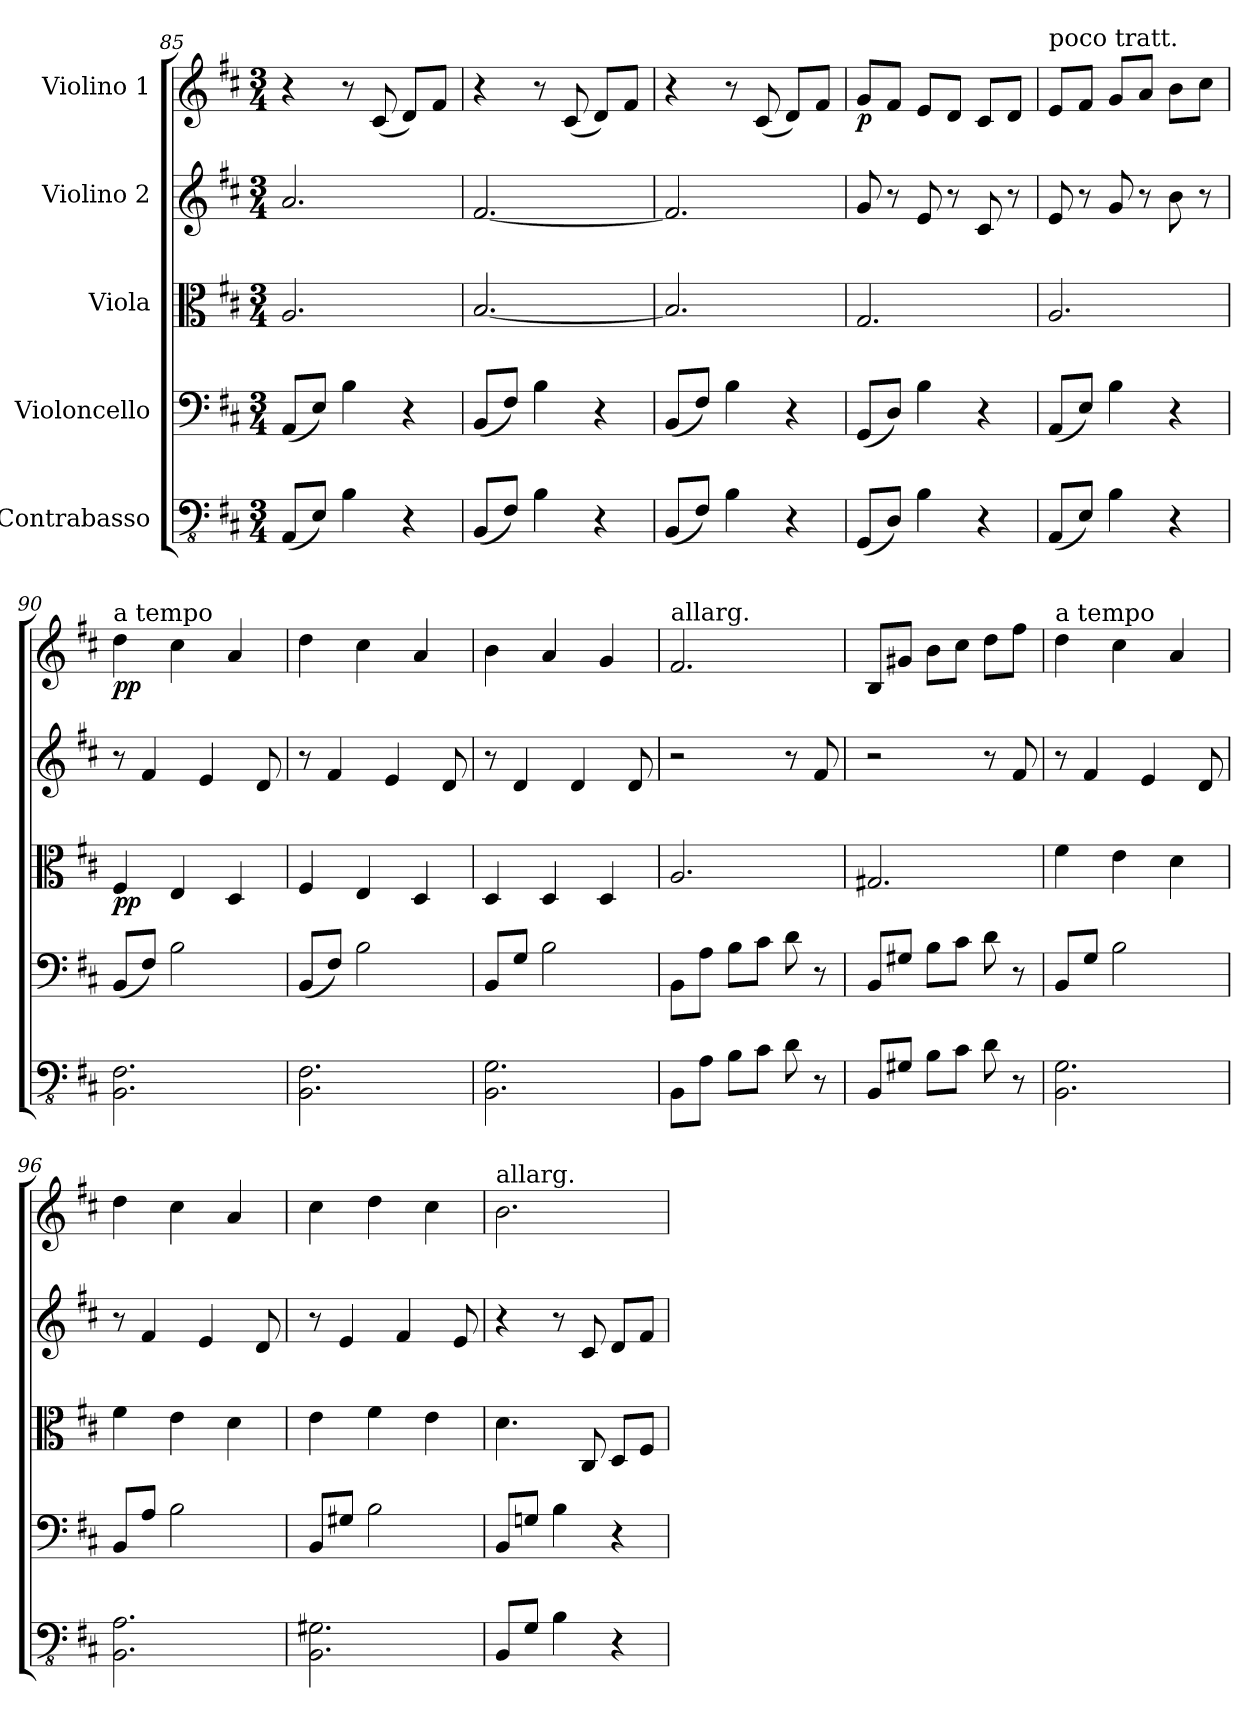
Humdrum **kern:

**kern	**kern	**kern	**dynam	**kern	**kern	**dynam
*part5	*part4	*part3	*part3	*part2	*part1	*part1
*staff5	*staff4	*staff3	*staff3	*staff2	*staff1	*staff1
*I"Contrabasso	*I"Violoncello	*I"Viola	*	*I"Violino 2	*I"Violino 1	*
*clefFv4	*clefF4	*clefC3	*	*clefG2	*clefG2	*
*k[f#c#]	*k[f#c#]	*k[f#c#]	*	*k[f#c#]	*k[f#c#]	*
*D:	*D:	*D:	*	*D:	*D:	*
*M3/4	*M3/4	*M3/4	*	*M3/4	*M3/4	*
=85	=85	=85	=85	=85	=85	=85
(8AAA/L	(8AA/L	2.A/	.	2.a/	4r	.
8EE/J)	8E/J)	.	.	.	.	.
4BB\	4B\	.	.	.	8r	.
.	.	.	.	.	(8c#/	.
4r	4r	.	.	.	8d/L)	.
.	.	.	.	.	8f#/J	.
!!LO:LB:g=z
=86	=86	=86	=86	=86	=86	=86
(8BBB/L	(8BB/L	[2.B/	.	[2.f#/	4r	.
8FF#/J)	8F#/J)	.	.	.	.	.
4BB\	4B\	.	.	.	8r	.
.	.	.	.	.	(8c#/	.
4r	4r	.	.	.	8d/L)	.
.	.	.	.	.	8f#/J	.
=87	=87	=87	=87	=87	=87	=87
(8BBB/L	(8BB/L	2.B/]	.	2.f#/]	4r	.
8FF#/J)	8F#/J)	.	.	.	.	.
4BB\	4B\	.	.	.	8r	.
.	.	.	.	.	(8c#/	.
4r	4r	.	.	.	8d/L)	.
.	.	.	.	.	8f#/J	.
=88	=88	=88	=88	=88	=88	=88
!	!	!	!	!	!	!LO:DY:b
(8GGG/L	(8GG/L	2.G/	.	8g/	8g/L	p
8DD/J)	8D/J)	.	.	8r	8f#/J	.
4BB\	4B\	.	.	8e/	8e/L	.
.	.	.	.	8r	8d/J	.
4r	4r	.	.	8c#/	8c#/L	.
.	.	.	.	8r	8d/J	.
=89	=89	=89	=89	=89	=89	=89
!	!	!	!	!	!LO:TX:a:t=poco tratt.	!
(8AAA/L	(8AA/L	2.A/	.	8e/	8e/L	.
8EE/J)	8E/J)	.	.	8r	8f#/J	.
4BB\	4B\	.	.	8g/	8g/L	.
.	.	.	.	8r	8a/J	.
4r	4r	.	.	8b\	8b\L	.
.	.	.	.	8r	8cc#\J	.
!!LO:LB:g=z
=90	=90	=90	=90	=90	=90	=90
!	!	!	!	!	!LO:TX:a:t=a tempo	!
!	!	!	!LO:DY:b	!	!	!LO:DY:b
2.BBB\ 2.FF#\	(8BB/L	4F#/	pp	8r	4dd\	pp
.	8F#/J)	.	.	4f#/	.	.
.	2B\	4E/	.	.	4cc#\	.
.	.	.	.	4e/	.	.
.	.	4D/	.	.	4a/	.
.	.	.	.	8d/	.	.
=91	=91	=91	=91	=91	=91	=91
2.BBB\ 2.FF#\	(8BB/L	4F#/	.	8r	4dd\	.
.	8F#/J)	.	.	4f#/	.	.
.	2B\	4E/	.	.	4cc#\	.
.	.	.	.	4e/	.	.
.	.	4D/	.	.	4a/	.
.	.	.	.	8d/	.	.
=92	=92	=92	=92	=92	=92	=92
2.BBB\ 2.GG\	8BB/L	4D/	.	8r	4b\	.
.	8G/J	.	.	4d/	.	.
.	2B\	4D/	.	.	4a/	.
.	.	.	.	4d/	.	.
.	.	4D/	.	.	4g/	.
.	.	.	.	8d/	.	.
=93	=93	=93	=93	=93	=93	=93
!	!	!	!	!	!LO:TX:a:t=allarg.	!
8BBB\L	8BB\L	2.A/	.	2r	2.f#/	.
8AA\J	8A\J	.	.	.	.	.
8BB\L	8B\L	.	.	.	.	.
8C#\J	8c#\J	.	.	.	.	.
8D\	8d\	.	.	8r	.	.
8r	8r	.	.	8f#/	.	.
=94	=94	=94	=94	=94	=94	=94
8BBB/L	8BB/L	2.G#X/	.	2r	8B/L	.
8GG#X/J	8G#X/J	.	.	.	8g#X/J	.
8BB\L	8B\L	.	.	.	8b\L	.
8C#\J	8c#\J	.	.	.	8cc#\J	.
8D\	8d\	.	.	8r	8dd\L	.
8r	8r	.	.	8f#/	8ff#\J	.
!!LO:PB:g=z
=95	=95	=95	=95	=95	=95	=95
!	!	!	!	!	!LO:TX:a:t=a tempo	!
2.BBB\ 2.GG\	8BB/L	4f#\	.	8r	4dd\	.
.	8G/J	.	.	4f#/	.	.
.	2B\	4e\	.	.	4cc#\	.
.	.	.	.	4e/	.	.
.	.	4d\	.	.	4a/	.
.	.	.	.	8d/	.	.
=96	=96	=96	=96	=96	=96	=96
2.BBB\ 2.AA\	8BB/L	4f#\	.	8r	4dd\	.
.	8A/J	.	.	4f#/	.	.
.	2B\	4e\	.	.	4cc#\	.
.	.	.	.	4e/	.	.
.	.	4d\	.	.	4a/	.
.	.	.	.	8d/	.	.
=97	=97	=97	=97	=97	=97	=97
2.BBB\ 2.GG#X\	8BB/L	4e\	.	8r	4cc#\	.
.	8G#X/J	.	.	4e/	.	.
.	2B\	4f#\	.	.	4dd\	.
.	.	.	.	4f#/	.	.
.	.	4e\	.	.	4cc#\	.
.	.	.	.	8e/	.	.
=98	=98	=98	=98	=98	=98	=98
!	!	!	!	!	!LO:TX:a:t=allarg.	!
8BBB/L	8BB/L	4.d\	.	4r	2.b\	.
8GG/J	8Gn/J	.	.	.	.	.
4BB\	4B\	.	.	8r	.	.
.	.	8C#/	.	8c#/	.	.
4r	4r	8D/L	.	8d/L	.	.
.	.	8F#/J	.	8f#/J	.	.
=	=	=	=	=	=	=
*-	*-	*-	*-	*-	*-	*-
